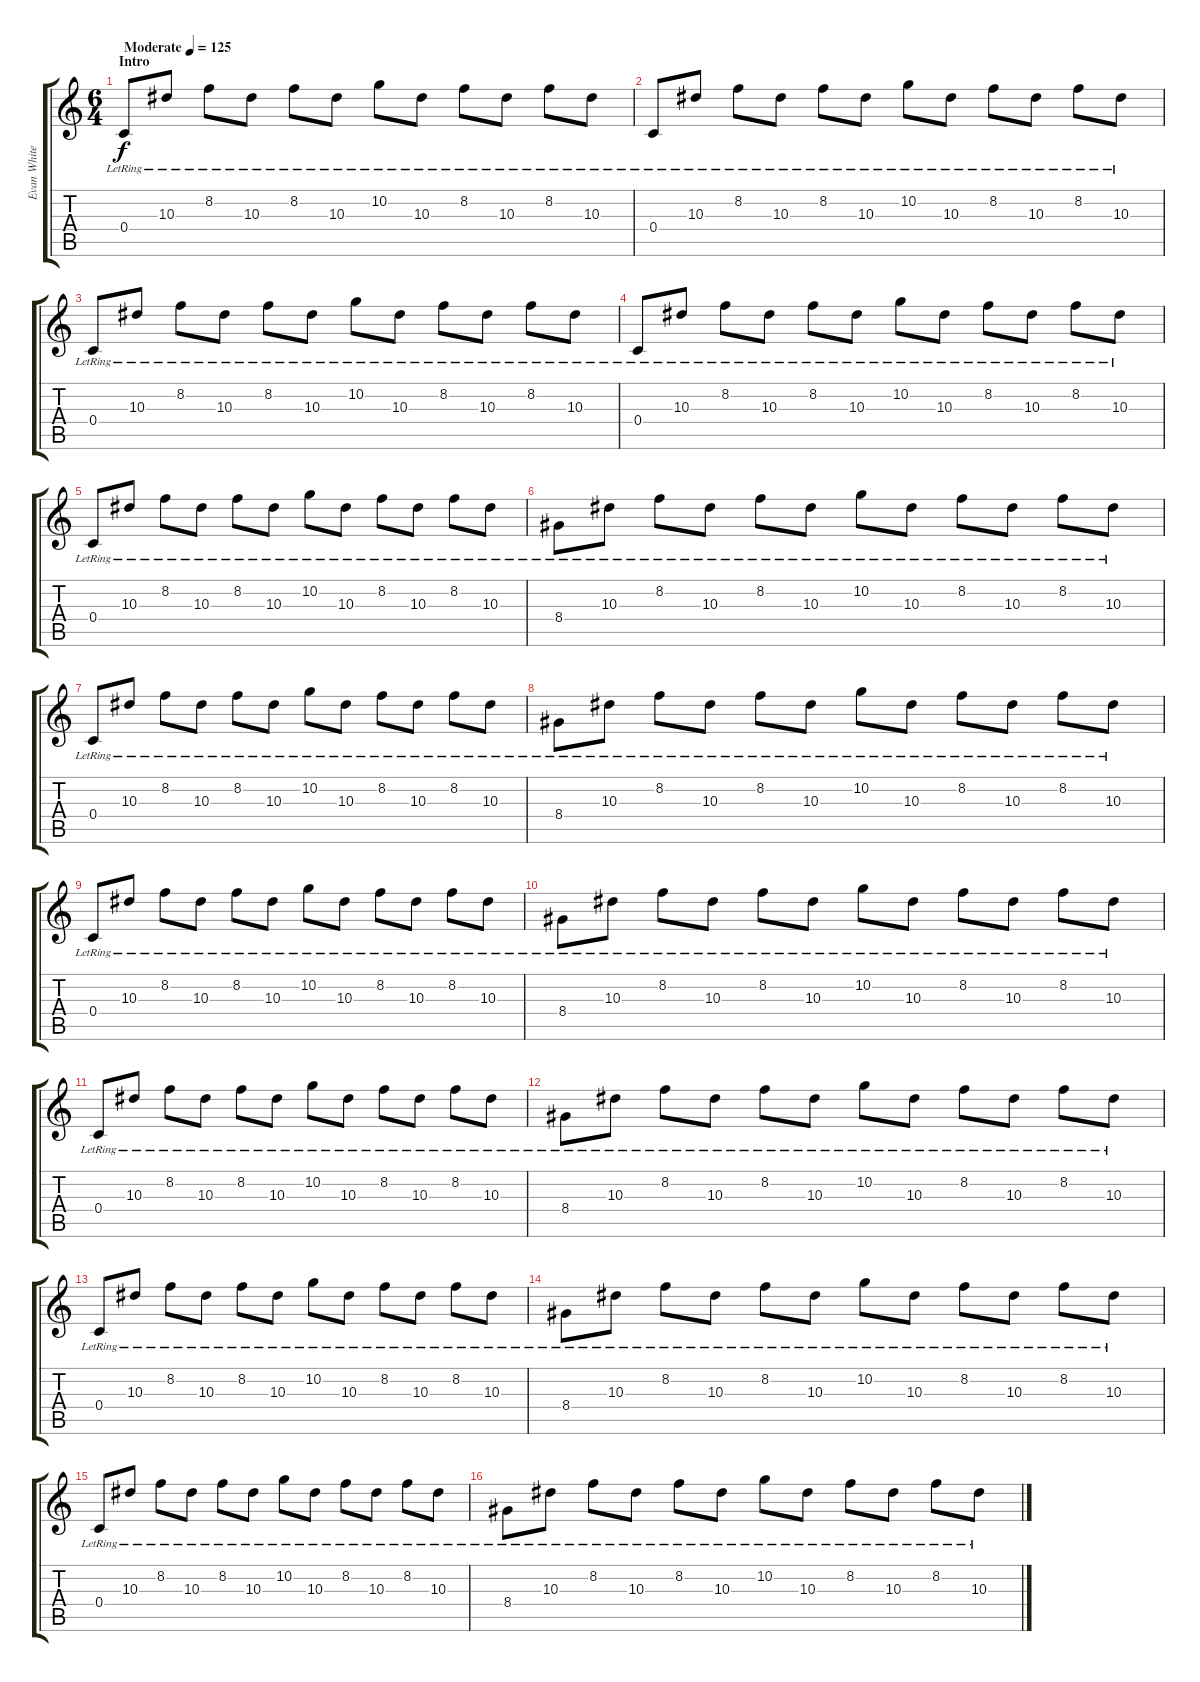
\track ("Evan White Gtr.2" "Evan White") {instrument distortionguitar}
\staff {score tabs}
\tuning (D4 A3 F3 C3 G2 C2) {hide}
\ts (6 4)
\section ("" "Intro")
\tempo (125 "Moderate")
\clef g2
\ks c
0.4{lr}.8{dy f instrument distortionguitar} 10.3{lr}.8 8.2{lr}.8 10.3{lr}.8 8.2{lr}.8 10.3{lr}.8 10.2{lr}.8 10.3{lr}.8 8.2{lr}.8 10.3{lr}.8 8.2{lr}.8 10.3{lr}.8 |
0.4{lr}.8 10.3{lr}.8 8.2{lr}.8 10.3{lr}.8 8.2{lr}.8 10.3{lr}.8 10.2{lr}.8 10.3{lr}.8 8.2{lr}.8 10.3{lr}.8 8.2{lr}.8 10.3{lr}.8 |
0.4{lr}.8 10.3{lr}.8 8.2{lr}.8 10.3{lr}.8 8.2{lr}.8 10.3{lr}.8 10.2{lr}.8 10.3{lr}.8 8.2{lr}.8 10.3{lr}.8 8.2{lr}.8 10.3{lr}.8 |
0.4{lr}.8 10.3{lr}.8 8.2{lr}.8 10.3{lr}.8 8.2{lr}.8 10.3{lr}.8 10.2{lr}.8 10.3{lr}.8 8.2{lr}.8 10.3{lr}.8 8.2{lr}.8 10.3{lr}.8 |
0.4{lr}.8 10.3{lr}.8 8.2{lr}.8 10.3{lr}.8 8.2{lr}.8 10.3{lr}.8 10.2{lr}.8 10.3{lr}.8 8.2{lr}.8 10.3{lr}.8 8.2{lr}.8 10.3{lr}.8 |
8.4{lr}.8 10.3{lr}.8 8.2{lr}.8 10.3{lr}.8 8.2{lr}.8 10.3{lr}.8 10.2{lr}.8 10.3{lr}.8 8.2{lr}.8 10.3{lr}.8 8.2{lr}.8 10.3{lr}.8 |
0.4{lr}.8 10.3{lr}.8 8.2{lr}.8 10.3{lr}.8 8.2{lr}.8 10.3{lr}.8 10.2{lr}.8 10.3{lr}.8 8.2{lr}.8 10.3{lr}.8 8.2{lr}.8 10.3{lr}.8 |
8.4{lr}.8 10.3{lr}.8 8.2{lr}.8 10.3{lr}.8 8.2{lr}.8 10.3{lr}.8 10.2{lr}.8 10.3{lr}.8 8.2{lr}.8 10.3{lr}.8 8.2{lr}.8 10.3{lr}.8 |
0.4{lr}.8 10.3{lr}.8 8.2{lr}.8 10.3{lr}.8 8.2{lr}.8 10.3{lr}.8 10.2{lr}.8 10.3{lr}.8 8.2{lr}.8 10.3{lr}.8 8.2{lr}.8 10.3{lr}.8 |
8.4{lr}.8 10.3{lr}.8 8.2{lr}.8 10.3{lr}.8 8.2{lr}.8 10.3{lr}.8 10.2{lr}.8 10.3{lr}.8 8.2{lr}.8 10.3{lr}.8 8.2{lr}.8 10.3{lr}.8 |
0.4{lr}.8 10.3{lr}.8 8.2{lr}.8 10.3{lr}.8 8.2{lr}.8 10.3{lr}.8 10.2{lr}.8 10.3{lr}.8 8.2{lr}.8 10.3{lr}.8 8.2{lr}.8 10.3{lr}.8 |
8.4{lr}.8 10.3{lr}.8 8.2{lr}.8 10.3{lr}.8 8.2{lr}.8 10.3{lr}.8 10.2{lr}.8 10.3{lr}.8 8.2{lr}.8 10.3{lr}.8 8.2{lr}.8 10.3{lr}.8 |
0.4{lr}.8 10.3{lr}.8 8.2{lr}.8 10.3{lr}.8 8.2{lr}.8 10.3{lr}.8 10.2{lr}.8 10.3{lr}.8 8.2{lr}.8 10.3{lr}.8 8.2{lr}.8 10.3{lr}.8 |
8.4{lr}.8 10.3{lr}.8 8.2{lr}.8 10.3{lr}.8 8.2{lr}.8 10.3{lr}.8 10.2{lr}.8 10.3{lr}.8 8.2{lr}.8 10.3{lr}.8 8.2{lr}.8 10.3{lr}.8 |
0.4{lr}.8 10.3{lr}.8 8.2{lr}.8 10.3{lr}.8 8.2{lr}.8 10.3{lr}.8 10.2{lr}.8 10.3{lr}.8 8.2{lr}.8 10.3{lr}.8 8.2{lr}.8 10.3{lr}.8 |
8.4{lr}.8 10.3{lr}.8 8.2{lr}.8 10.3{lr}.8 8.2{lr}.8 10.3{lr}.8 10.2{lr}.8 10.3{lr}.8 8.2{lr}.8 10.3{lr}.8 8.2{lr}.8 10.3{lr}.8
